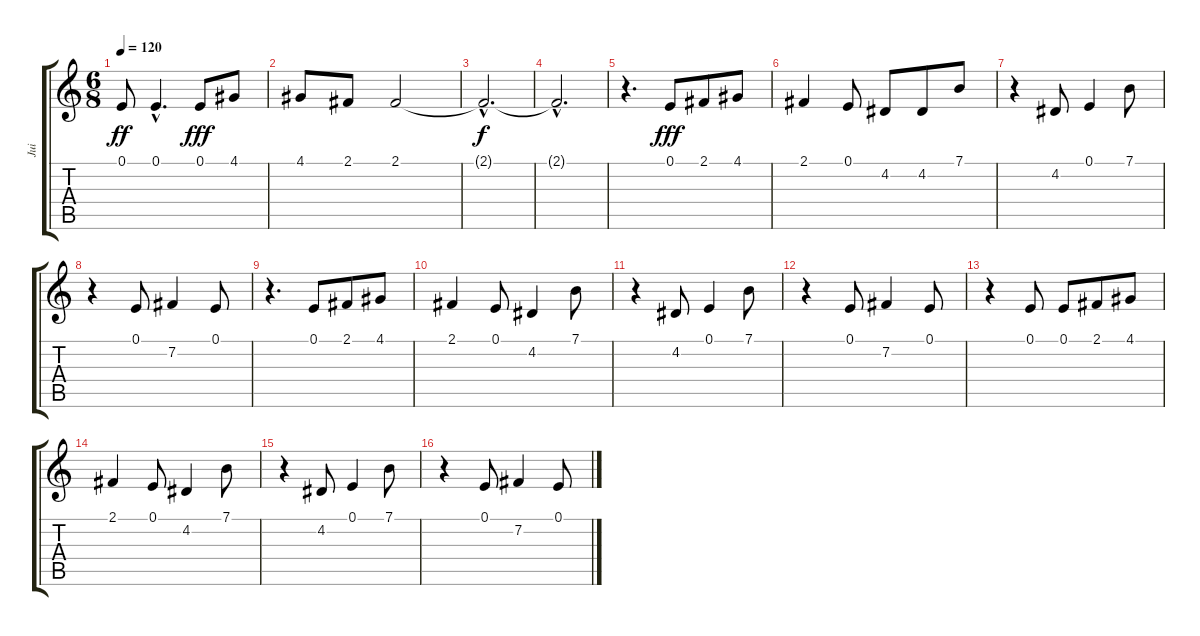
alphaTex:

\track ("Jui" "Jui") {instrument fx5brightness}
\staff {score tabs}
\tuning (E4 B3 G3 D3 A2 E2) {hide}
\ts (6 8)
\tempo 120
\clef g2
\ks c
0.1.8{dy ff} 0.1{hac}.4{d} 0.1.8{dy fff} 4.1.8 |
4.1.8 2.1.8 2.1.2 |
2.1{hac t}.2{d dy f} |
2.1{hac t}.2{d} |
r.4{d} 0.1.8{dy fff} 2.1.8 4.1.8 |
2.1.4 0.1.8 4.2.8 4.2.8 7.1.8 |
r.4 4.2.8 0.1.4 7.1.8 |
r.4 0.1.8 7.2.4 0.1.8 |
r.4{d} 0.1.8 2.1.8 4.1.8 |
2.1.4 0.1.8 4.2.4 7.1.8 |
r.4 4.2.8 0.1.4 7.1.8 |
r.4 0.1.8 7.2.4 0.1.8 |
r.4 0.1.8 0.1.8 2.1.8 4.1.8 |
2.1.4 0.1.8 4.2.4 7.1.8 |
r.4 4.2.8 0.1.4 7.1.8 |
r.4 0.1.8 7.2.4 0.1.8
